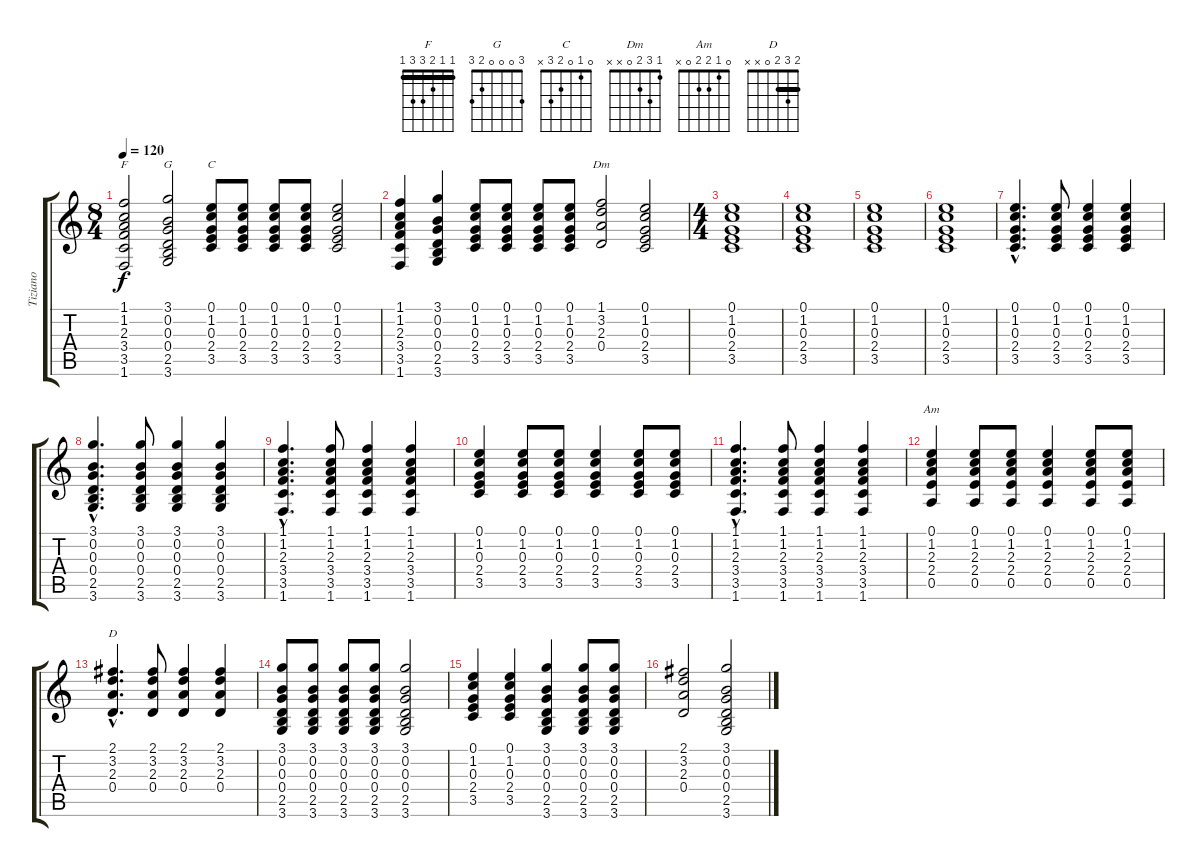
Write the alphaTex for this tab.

\track ("Tiziano" "Tiziano") {instrument distortionguitar}
\staff {score tabs}
\tuning (E4 B3 G3 D3 A2 E2) {hide}
\chord ("F" 1 1 2 3 3 1) {barre 1}
\chord ("G" 3 0 0 0 2 3)
\chord ("C" 0 1 0 2 3 x)
\chord ("Dm" 1 3 2 0 x x)
\chord ("Am" 0 1 2 2 0 x)
\chord ("D" 2 3 2 0 x x) {barre 2}
\ts (8 4)
\tempo 120
\clef g2
\ks c
(1.1 1.2 2.3 3.4 3.5 1.6).2{ch "F" dy f instrument distortionguitar} (3.1 0.2 0.3 0.4 2.5 3.6).2{ch "G"} (0.1 1.2 0.3 2.4 3.5).8{ch "C"} (0.1 1.2 0.3 2.4 3.5).8 (0.1 1.2 0.3 2.4 3.5).8 (0.1 1.2 0.3 2.4 3.5).8 (0.1 1.2 0.3 2.4 3.5).2 |
(1.1 1.2 2.3 3.4 3.5 1.6).4 (3.1 0.2 0.3 0.4 2.5 3.6).4 (0.1 1.2 0.3 2.4 3.5).8 (0.1 1.2 0.3 2.4 3.5).8 (0.1 1.2 0.3 2.4 3.5).8 (0.1 1.2 0.3 2.4 3.5).8 (1.1 3.2 2.3 0.4).2{ch "Dm"} (0.1 1.2 0.3 2.4 3.5).2 |
\ts (4 4)
(0.1 1.2 0.3 2.4 3.5).1 |
(0.1 1.2 0.3 2.4 3.5).1 |
(0.1 1.2 0.3 2.4 3.5).1 |
(0.1 1.2 0.3 2.4 3.5).1 |
(0.1 1.2{hac} 0.3{hac} 2.4{hac} 3.5{hac}).4{d} (0.1 1.2 0.3 2.4 3.5).8 (0.1 1.2 0.3 2.4 3.5).4 (0.1 1.2 0.3 2.4 3.5).4 |
(3.1{hac} 0.2{hac} 0.3{hac} 0.4{hac} 2.5{hac} 3.6{hac}).4{d} (3.1 0.2 0.3 0.4 2.5 3.6).8 (3.1 0.2 0.3 0.4 2.5 3.6).4 (3.1 0.2 0.3 0.4 2.5 3.6).4 |
(1.1{hac} 1.2{hac} 2.3{hac} 3.4{hac} 3.5{hac} 1.6{hac}).4{d} (1.1 1.2 2.3 3.4 3.5 1.6).8 (1.1 1.2 2.3 3.4 3.5 1.6).4 (1.1 1.2 2.3 3.4 3.5 1.6).4 |
(0.1 1.2 0.3 2.4 3.5).4 (0.1 1.2 0.3 2.4 3.5).8 (0.1 1.2 0.3 2.4 3.5).8 (0.1 1.2 0.3 2.4 3.5).4 (0.1 1.2 0.3 2.4 3.5).8 (0.1 1.2 0.3 2.4 3.5).8 |
(1.1{hac} 1.2{hac} 2.3{hac} 3.4{hac} 3.5{hac} 1.6{hac}).4{d} (1.1 1.2 2.3 3.4 3.5 1.6).8 (1.1 1.2 2.3 3.4 3.5 1.6).4 (1.1 1.2 2.3 3.4 3.5 1.6).4 |
(0.1 1.2 2.3 2.4 0.5).4{ch "Am"} (0.1 1.2 2.3 2.4 0.5).8 (0.1 1.2 2.3 2.4 0.5).8 (0.1 1.2 2.3 2.4 0.5).4 (0.1 1.2 2.3 2.4 0.5).8 (0.1 1.2 2.3 2.4 0.5).8 |
(2.1{hac} 3.2{hac} 2.3{hac} 0.4{hac}).4{d ch "D"} (2.1 3.2 2.3 0.4).8 (2.1 3.2 2.3 0.4).4 (2.1 3.2 2.3 0.4).4 |
(3.1 0.2 0.3 0.4 2.5 3.6).8 (3.1 0.2 0.3 0.4 2.5 3.6).8 (3.1 0.2 0.3 0.4 2.5 3.6).8 (3.1 0.2 0.3 0.4 2.5 3.6).8 (3.1 0.2 0.3 0.4 2.5 3.6).2 |
(0.1 1.2 0.3 2.4 3.5).4 (0.1 1.2 0.3 2.4 3.5).4 (3.1 0.2 0.3 0.4 2.5 3.6).4 (3.1 0.2 0.3 0.4 2.5 3.6).8 (3.1 0.2 0.3 0.4 2.5 3.6).8 |
(2.1 3.2 2.3 0.4).2 (3.1 0.2 0.3 0.4 2.5 3.6).2
